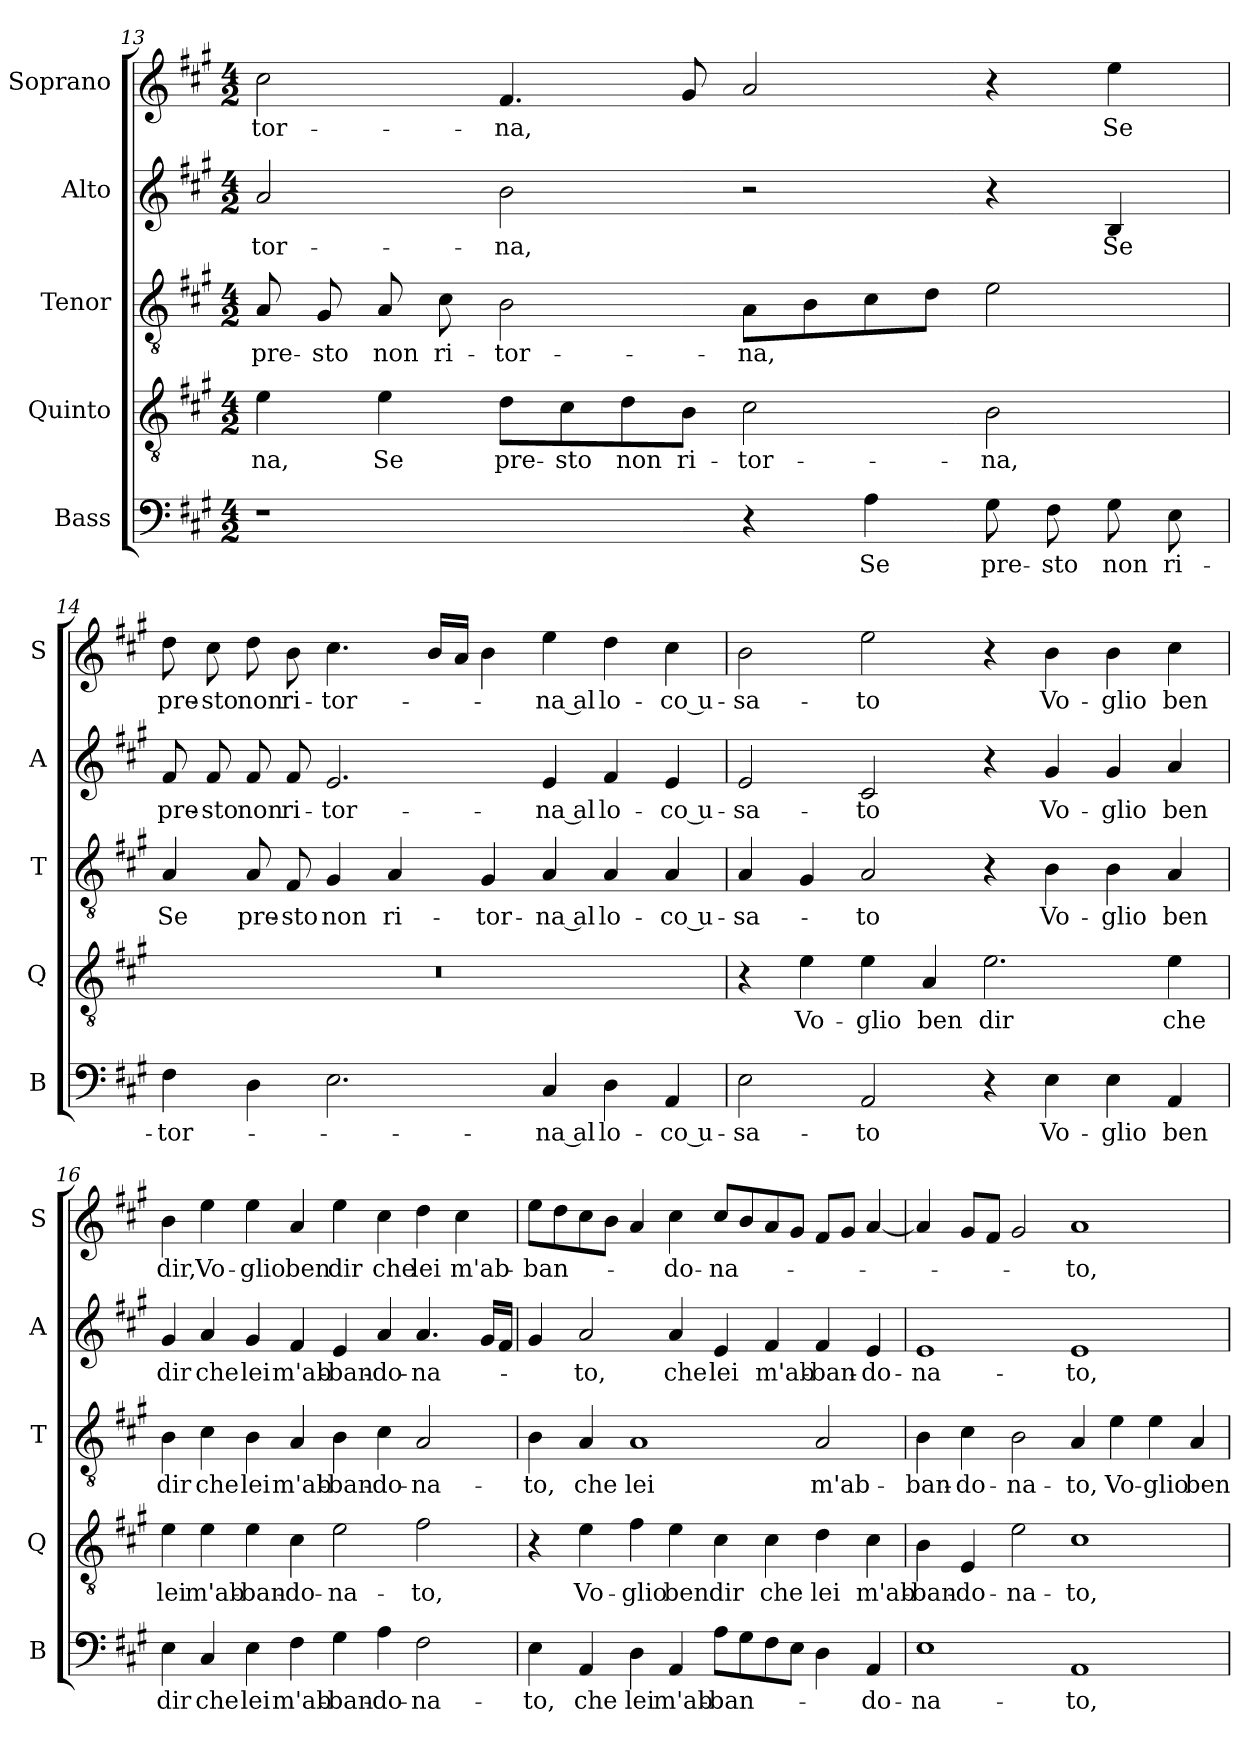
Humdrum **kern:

**kern	**text	**kern	**text	**kern	**text	**kern	**text	**kern	**text
*part5	*part5	*part4	*part4	*part3	*part3	*part2	*part2	*part1	*part1
*staff5	*staff5	*staff4	*staff4	*staff3	*staff3	*staff2	*staff2	*staff1	*staff1
*I"Bass	*	*I"Quinto	*	*I"Tenor	*	*I"Alto	*	*I"Soprano	*
*I'B	*	*I'Q	*	*I'T	*	*I'A	*	*I'S	*
*clefF4	*	*clefGv2	*	*clefGv2	*	*clefG2	*	*clefG2	*
*k[f#c#g#]	*	*k[f#c#g#]	*	*k[f#c#g#]	*	*k[f#c#g#]	*	*k[f#c#g#]	*
*A:	*	*A:	*	*A:	*	*A:	*	*A:	*
*M4/2	*	*M4/2	*	*M4/2	*	*M4/2	*	*M4/2	*
=13	=13	=13	=13	=13	=13	=13	=13	=13	=13
!	!	!	!LO:LY:b	!	!LO:LY:b	!	!LO:LY:b	!	!LO:LY:b
1r	.	4e\	-na,	8A/	pre-	2a/	-tor-	2cc#\	-tor-
!	!	!	!	!	!LO:LY:b	!	!	!	!
.	.	.	.	8G#/	-sto	.	.	.	.
!	!	!	!LO:LY:b	!	!LO:LY:b	!	!	!	!
.	.	4e\	Se	8A/	non	.	.	.	.
!	!	!	!	!	!LO:LY:b	!	!	!	!
.	.	.	.	8c#\	ri-	.	.	.	.
!	!	!	!LO:LY:b	!	!LO:LY:b	!	!LO:LY:b	!	!LO:LY:b
.	.	8d\L	pre-	2B\	-tor-	2b\	-na,	4.f#/	-na,
!	!	!	!LO:LY:b	!	!	!	!	!	!
.	.	8c#\	-sto	.	.	.	.	.	.
!	!	!	!LO:LY:b	!	!	!	!	!	!
.	.	8d\	non	.	.	.	.	.	.
!	!	!	!LO:LY:b	!	!	!	!	!	!
.	.	8B\J	ri-	.	.	.	.	8g#/	.
!	!	!	!LO:LY:b	!	!LO:LY:b	!	!	!	!
4r	.	2c#\	-tor-	8A\L	-na,	2r	.	2a/	.
.	.	.	.	8B\	.	.	.	.	.
!	!LO:LY:b	!	!	!	!	!	!	!	!
4A\	Se	.	.	8c#\	.	.	.	.	.
.	.	.	.	8d\J	.	.	.	.	.
!	!LO:LY:b	!	!LO:LY:b	!	!	!	!	!	!
8G#\	pre-	2B\	-na,	2e\	.	4r	.	4r	.
!	!LO:LY:b	!	!	!	!	!	!	!	!
8F#\	-sto	.	.	.	.	.	.	.	.
!	!LO:LY:b	!	!	!	!	!	!LO:LY:b	!	!LO:LY:b
8G#\	non	.	.	.	.	4B/	Se	4ee\	Se
!	!LO:LY:b	!	!	!	!	!	!	!	!
8E\	ri-	.	.	.	.	.	.	.	.
!!LO:PB:g=z
=14	=14	=14	=14	=14	=14	=14	=14	=14	=14
!	!LO:LY:b	!	!	!	!LO:LY:b	!	!LO:LY:b	!	!LO:LY:b
4F#\	-tor-	0r	.	4A/	Se	8f#/	pre-	8dd\	pre-
!	!	!	!	!	!	!	!LO:LY:b	!	!LO:LY:b
.	.	.	.	.	.	8f#/	-sto	8cc#\	-sto
!	!	!	!	!	!LO:LY:b	!	!LO:LY:b	!	!LO:LY:b
4D\	.	.	.	8A/	pre-	8f#/	non	8dd\	non
!	!	!	!	!	!LO:LY:b	!	!LO:LY:b	!	!LO:LY:b
.	.	.	.	8F#/	-sto	8f#/	ri-	8b\	ri-
!	!	!	!	!	!LO:LY:b	!	!LO:LY:b	!	!LO:LY:b
2.E\	.	.	.	4G#/	non	2.e/	-tor-	4.cc#\	-tor-
!	!	!	!	!	!LO:LY:b	!	!	!	!
.	.	.	.	4A/	ri-	.	.	.	.
.	.	.	.	.	.	.	.	16b/LL	.
.	.	.	.	.	.	.	.	16a/JJ	.
!	!	!	!	!	!LO:LY:b	!	!	!	!
.	.	.	.	4G#/	-tor-	.	.	4b\	.
!	!LO:LY:b	!	!	!	!LO:LY:b	!	!LO:LY:b	!	!LO:LY:b
4C#/	-na al	.	.	4A/	-na al	4e/	-na al	4ee\	-na al
!	!LO:LY:b	!	!	!	!LO:LY:b	!	!LO:LY:b	!	!LO:LY:b
4D\	lo-	.	.	4A/	lo-	4f#/	lo-	4dd\	lo-
!	!LO:LY:b	!	!	!	!LO:LY:b	!	!LO:LY:b	!	!LO:LY:b
4AA/	-co u-	.	.	4A/	-co u-	4e/	-co u-	4cc#\	-co u-
=15	=15	=15	=15	=15	=15	=15	=15	=15	=15
!	!LO:LY:b	!	!	!	!LO:LY:b	!	!LO:LY:b	!	!LO:LY:b
2E\	-sa-	4r	.	4A/	-sa-	2e/	-sa-	2b\	-sa-
!	!	!	!LO:LY:b	!	!	!	!	!	!
.	.	4e\	Vo-	4G#/	.	.	.	.	.
!	!LO:LY:b	!	!LO:LY:b	!	!LO:LY:b	!	!LO:LY:b	!	!LO:LY:b
2AA/	-to	4e\	-glio	2A/	-to	2c#/	-to	2ee\	-to
!	!	!	!LO:LY:b	!	!	!	!	!	!
.	.	4A/	ben	.	.	.	.	.	.
!	!	!	!LO:LY:b	!	!	!	!	!	!
4r	.	2.e\	dir	4r	.	4r	.	4r	.
!	!LO:LY:b	!	!	!	!LO:LY:b	!	!LO:LY:b	!	!LO:LY:b
4E\	Vo-	.	.	4B\	Vo-	4g#/	Vo-	4b\	Vo-
!	!LO:LY:b	!	!	!	!LO:LY:b	!	!LO:LY:b	!	!LO:LY:b
4E\	-glio	.	.	4B\	-glio	4g#/	-glio	4b\	-glio
!	!LO:LY:b	!	!LO:LY:b	!	!LO:LY:b	!	!LO:LY:b	!	!LO:LY:b
4AA/	ben	4e\	che	4A/	ben	4a/	ben	4cc#\	ben
!!LO:LB:g=z
=16	=16	=16	=16	=16	=16	=16	=16	=16	=16
!	!LO:LY:b	!	!LO:LY:b	!	!LO:LY:b	!	!LO:LY:b	!	!LO:LY:b
4E\	dir	4e\	lei	4B\	dir	4g#/	dir	4b\	dir,
!	!LO:LY:b	!	!LO:LY:b	!	!LO:LY:b	!	!LO:LY:b	!	!LO:LY:b
4C#/	che	4e\	m'ab-	4c#\	che	4a/	che	4ee\	Vo-
!	!LO:LY:b	!	!LO:LY:b	!	!LO:LY:b	!	!LO:LY:b	!	!LO:LY:b
4E\	lei	4e\	-ban-	4B\	lei	4g#/	lei	4ee\	-glio
!	!LO:LY:b	!	!LO:LY:b	!	!LO:LY:b	!	!LO:LY:b	!	!LO:LY:b
4F#\	m'ab-	4c#\	-do-	4A/	m'ab-	4f#/	m'ab-	4a/	ben
!	!LO:LY:b	!	!LO:LY:b	!	!LO:LY:b	!	!LO:LY:b	!	!LO:LY:b
4G#\	-ban-	2e\	-na-	4B\	-ban-	4e/	-ban-	4ee\	dir
!	!LO:LY:b	!	!	!	!LO:LY:b	!	!LO:LY:b	!	!LO:LY:b
4A\	-do-	.	.	4c#\	-do-	4a/	-do-	4cc#\	che
!	!LO:LY:b	!	!LO:LY:b	!	!LO:LY:b	!	!LO:LY:b	!	!LO:LY:b
2F#\	-na-	2f#\	-to,	2A/	-na-	4.a/	-na-	4dd\	lei
!	!	!	!	!	!	!	!	!	!LO:LY:b
.	.	.	.	.	.	.	.	4cc#\	m'ab-
.	.	.	.	.	.	16g#/LL	.	.	.
.	.	.	.	.	.	16f#/JJ	.	.	.
=17	=17	=17	=17	=17	=17	=17	=17	=17	=17
!	!LO:LY:b	!	!	!	!LO:LY:b	!	!	!	!LO:LY:b
4E\	-to,	4r	.	4B\	-to,	4g#/	.	8ee\L	-ban-
.	.	.	.	.	.	.	.	8dd\	.
!	!LO:LY:b	!	!LO:LY:b	!	!LO:LY:b	!	!LO:LY:b	!	!
4AA/	che	4e\	Vo-	4A/	che	2a/	-to,	8cc#\	.
.	.	.	.	.	.	.	.	8b\J	.
!	!LO:LY:b	!	!LO:LY:b	!	!LO:LY:b	!	!	!	!
4D\	lei	4f#\	-glio	1A	lei	.	.	4a/	.
!	!LO:LY:b	!	!LO:LY:b	!	!	!	!LO:LY:b	!	!LO:LY:b
4AA/	m'ab-	4e\	ben	.	.	4a/	che	4cc#\	-do-
!	!LO:LY:b	!	!LO:LY:b	!	!	!	!LO:LY:b	!	!LO:LY:b
8A\L	-ban-	4c#\	dir	.	.	4e/	lei	8cc#/L	-na-
8G#\	.	.	.	.	.	.	.	8b/	.
!	!	!	!LO:LY:b	!	!	!	!LO:LY:b	!	!
8F#\	.	4c#\	che	.	.	4f#/	m'ab-	8a/	.
8E\J	.	.	.	.	.	.	.	8g#/J	.
!	!	!	!LO:LY:b	!	!LO:LY:b	!	!LO:LY:b	!	!
4D\	.	4d\	lei	2A/	m'ab-	4f#/	-ban-	8f#/L	.
.	.	.	.	.	.	.	.	8g#/J	.
!	!LO:LY:b	!	!LO:LY:b	!	!	!	!LO:LY:b	!	!
4AA/	-do-	4c#\	m'ab-	.	.	4e/	-do-	[4a/	.
=18	=18	=18	=18	=18	=18	=18	=18	=18	=18
!	!LO:LY:b	!	!LO:LY:b	!	!LO:LY:b	!	!LO:LY:b	!	!
1E	-na-	4B\	-ban-	4B\	-ban-	1e	-na-	4a/]	.
!	!	!	!LO:LY:b	!	!LO:LY:b	!	!	!	!
.	.	4E/	-do-	4c#\	-do-	.	.	8g#/L	.
.	.	.	.	.	.	.	.	8f#/J	.
!	!	!	!LO:LY:b	!	!LO:LY:b	!	!	!	!
.	.	2e\	-na-	2B\	-na-	.	.	2g#/	.
!	!LO:LY:b	!	!LO:LY:b	!	!LO:LY:b	!	!LO:LY:b	!	!LO:LY:b
1AA	-to,	1c#	-to,	4A/	-to,	1e	-to,	1a	-to,
!	!	!	!	!	!LO:LY:b	!	!	!	!
.	.	.	.	4e\	Vo-	.	.	.	.
!	!	!	!	!	!LO:LY:b	!	!	!	!
.	.	.	.	4e\	-glio	.	.	.	.
!	!	!	!	!	!LO:LY:b	!	!	!	!
.	.	.	.	4A/	ben	.	.	.	.
=	=	=	=	=	=	=	=	=	=
*-	*-	*-	*-	*-	*-	*-	*-	*-	*-
